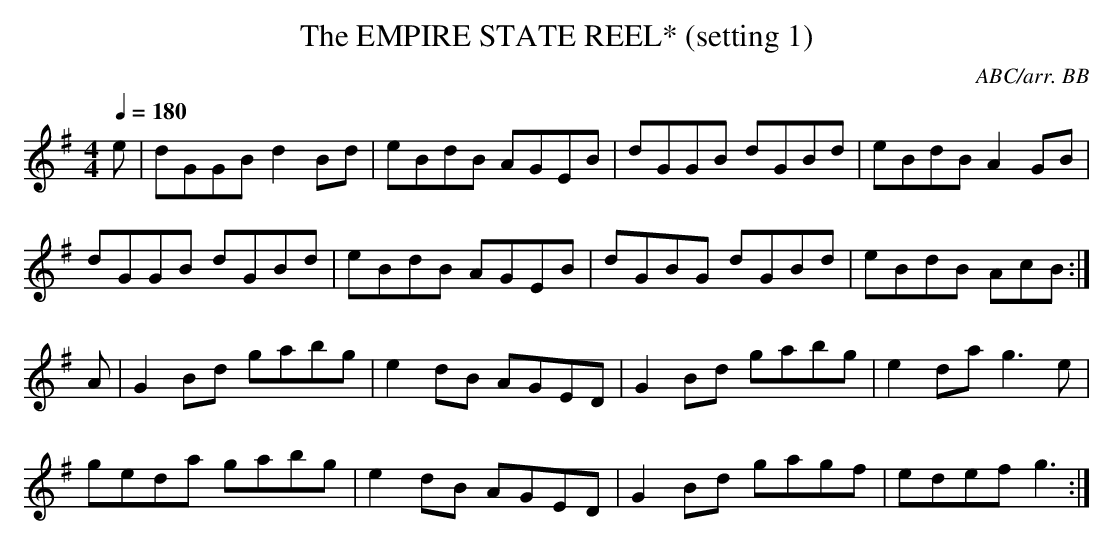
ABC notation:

X:1
T:EMPIRE STATE REEL* (setting 1), The
C:ABC/arr. BB
of the Mulvihill family of New York.
M:4/4
Q:1/4=180
K:G % source key = F
e|dGGB d2Bd|eBdB AGEB|dGGB dGBd|eBdB A2GB|
dGGB dGBd|eBdB AGEB|dGBG dGBd|eBdB AcB :|
A|G2Bd gabg|e2dB AGED|G2Bd gabg|e2da g3e|
geda gabg|e2dB AGED|G2Bd gagf|edef g3 :|
